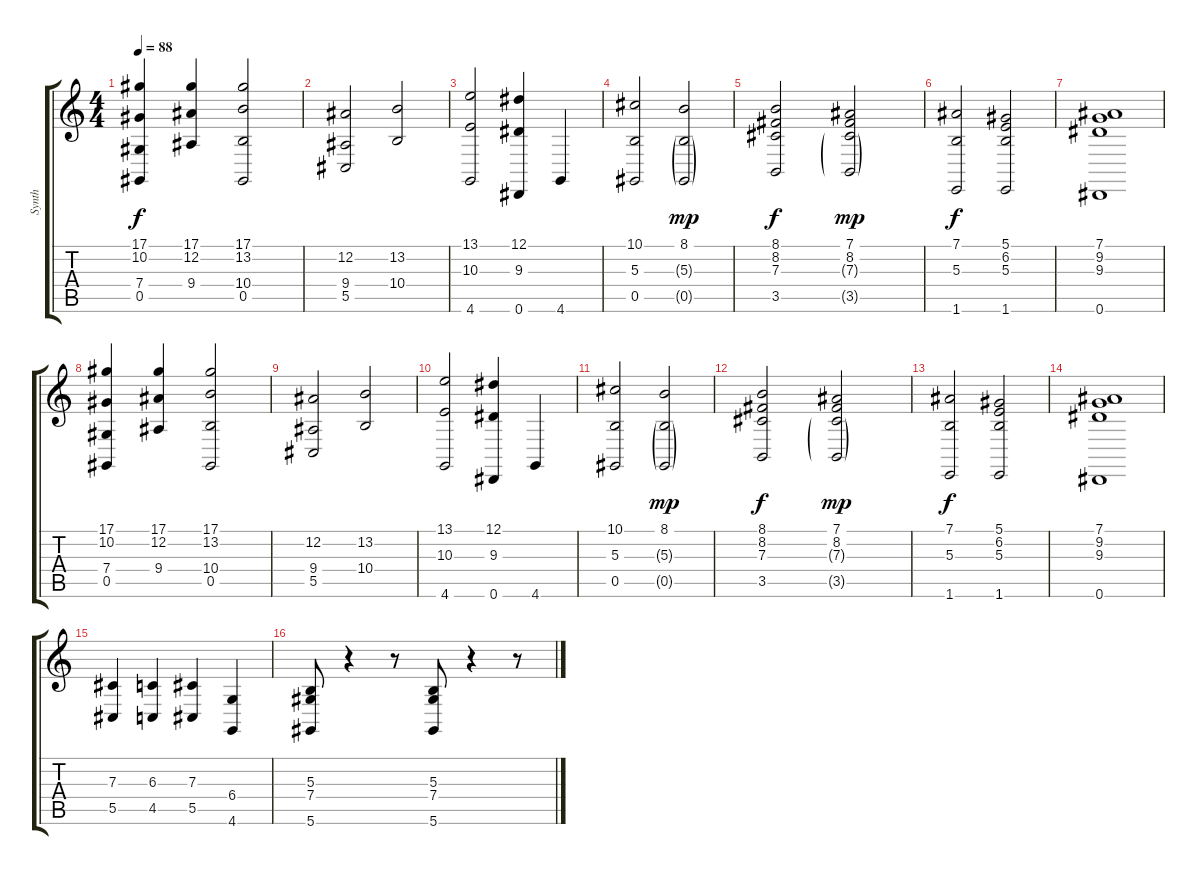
\track ("Synth" "Synth") {instrument synthstrings1}
\staff {score tabs}
\tuning (Eb4 Bb3 Gb3 Db3 Ab2 Eb2) {hide}
\ts (4 4)
\tempo 88
\clef g2
\ks c
(17.1 10.2 7.4 0.5).4{dy f} (17.1 12.2 9.4).4 (17.1 13.2 10.4 0.5).2 |
(12.2 9.4 5.5).2 (13.2 10.4).2 |
(13.1 10.3 4.6).2 (12.1 9.3 0.6).4 4.6.4 |
(10.1 5.3 0.5).2 (8.1 5.3{g} 0.5{g}).2{dy mp} |
(8.1 8.2 7.3 3.5).2{dy f} (7.1 8.2 7.3{g} 3.5{g}).2{dy mp} |
(7.1 5.3 1.6).2{dy f} (5.1 6.2 5.3 1.6).2 |
(7.1 9.2 9.3 0.6).1 |
(17.1 10.2 7.4 0.5).4 (17.1 12.2 9.4).4 (17.1 13.2 10.4 0.5).2 |
(12.2 9.4 5.5).2 (13.2 10.4).2 |
(13.1 10.3 4.6).2 (12.1 9.3 0.6).4 4.6.4 |
(10.1 5.3 0.5).2 (8.1 5.3{g} 0.5{g}).2{dy mp} |
(8.1 8.2 7.3 3.5).2{dy f} (7.1 8.2 7.3{g} 3.5{g}).2{dy mp} |
(7.1 5.3 1.6).2{dy f} (5.1 6.2 5.3 1.6).2 |
(7.1 9.2 9.3 0.6).1 |
(7.3 5.5).4 (6.3 4.5).4 (7.3 5.5).4 (6.4 4.6).4 |
(5.3 7.4 5.6).8 r.4 r.8 (5.3 7.4 5.6).8 r.4 r.8
